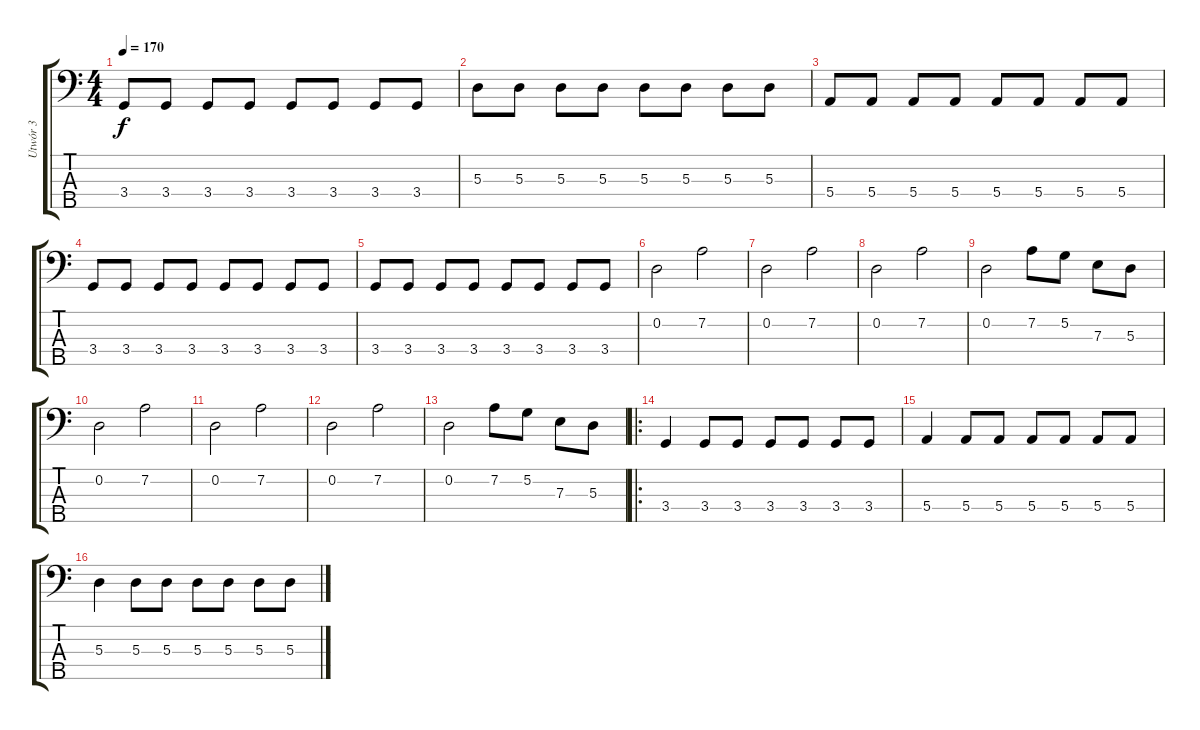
\track ("Utwór 3" "Utwór 3") {instrument electricbasspick}
\staff {score tabs}
\tuning (G2 D2 A1 E1 B0) {hide}
\ts (4 4)
\tempo 170
\clef f4
\ks c
3.4.8{dy f} 3.4.8 3.4.8 3.4.8 3.4.8 3.4.8 3.4.8 3.4.8 |
5.3.8 5.3.8 5.3.8 5.3.8 5.3.8 5.3.8 5.3.8 5.3.8 |
5.4.8 5.4.8 5.4.8 5.4.8 5.4.8 5.4.8 5.4.8 5.4.8 |
3.4.8 3.4.8 3.4.8 3.4.8 3.4.8 3.4.8 3.4.8 3.4.8 |
3.4.8 3.4.8 3.4.8 3.4.8 3.4.8 3.4.8 3.4.8 3.4.8 |
0.2.2 7.2.2 |
0.2.2 7.2.2 |
0.2.2 7.2.2 |
0.2.2 7.2.8 5.2.8 7.3.8 5.3.8 |
0.2.2 7.2.2 |
0.2.2 7.2.2 |
0.2.2 7.2.2 |
0.2.2 7.2.8 5.2.8 7.3.8 5.3.8 |
\ro
3.4.4 3.4.8 3.4.8 3.4.8 3.4.8 3.4.8 3.4.8 |
5.4.4 5.4.8 5.4.8 5.4.8 5.4.8 5.4.8 5.4.8 |
5.3.4 5.3.8 5.3.8 5.3.8 5.3.8 5.3.8 5.3.8
